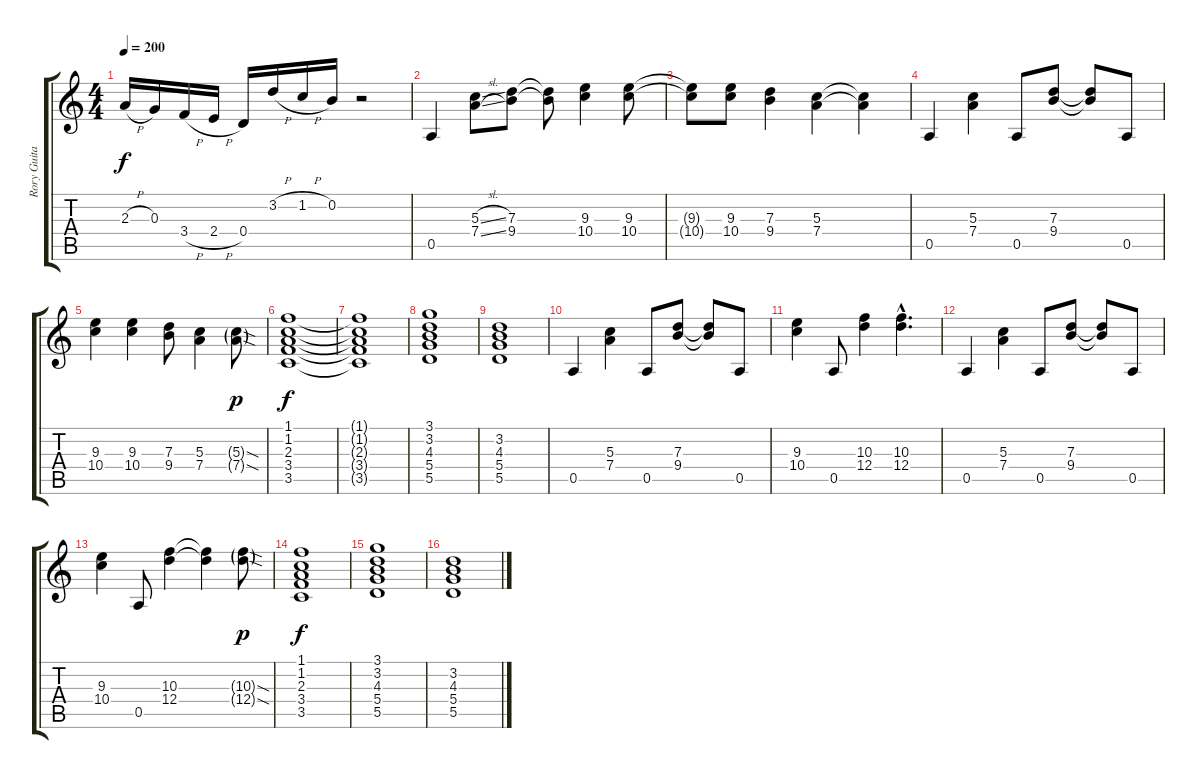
\track ("Rory Guitar" "Rory Guita") {instrument distortionguitar}
\staff {score tabs}
\tuning (E4 B3 G3 D3 A2 E2) {hide}
\ts (4 4)
\tempo 200
\clef g2
\ks c
2.3{h}.16{dy f} 0.3.16 3.4{h}.16 2.4{h}.16 0.4.16 3.2{h}.16 1.2{h}.16 0.2.16 r.2 |
0.5.4{volume 14} (5.3{sl} 7.4{sl}).8 (7.3 9.4).8 (7.3{t} 9.4{t}).8 (9.3 10.4).4 (9.3 10.4).8 |
(9.3{t} 10.4{t}).8 (9.3 10.4).8 (7.3 9.4).4 (5.3 7.4).4 (5.3{t} 7.4{t}).4 |
0.5.4 (5.3 7.4).4 0.5.8 (7.3 9.4).8 (7.3{t} 9.4{t}).8 0.5.8 |
(9.3 10.4).4 (9.3 10.4).4 (7.3 9.4).8 (5.3 7.4).4 (5.3{sod g} 7.4{sod g}).8{dy p} |
(1.1 1.2 2.3 3.4 3.5).1{dy f volume 10} |
(1.1{t} 1.2{t} 2.3{t} 3.4{t} 3.5{t}).1 |
(3.1 3.2 4.3 5.4 5.5).1 |
(3.2 4.3 5.4 5.5).1 |
0.5.4 (5.3 7.4).4 0.5.8 (7.3 9.4).8 (7.3{t} 9.4{t}).8 0.5.8 |
(9.3 10.4).4 0.5.8 (10.3 12.4).4 (10.3{hac} 12.4{hac}).4{d} |
0.5.4 (5.3 7.4).4 0.5.8 (7.3 9.4).8 (7.3{t} 9.4{t}).8 0.5.8 |
(9.3 10.4).4 0.5.8 (10.3 12.4).4 (10.3{t} 12.4{t}).4 (10.3{sod g} 12.4{sod g}).8{dy p} |
(1.1 1.2 2.3 3.4 3.5).1{dy f} |
(3.1 3.2 4.3 5.4 5.5).1 |
(3.2 4.3 5.4 5.5).1
